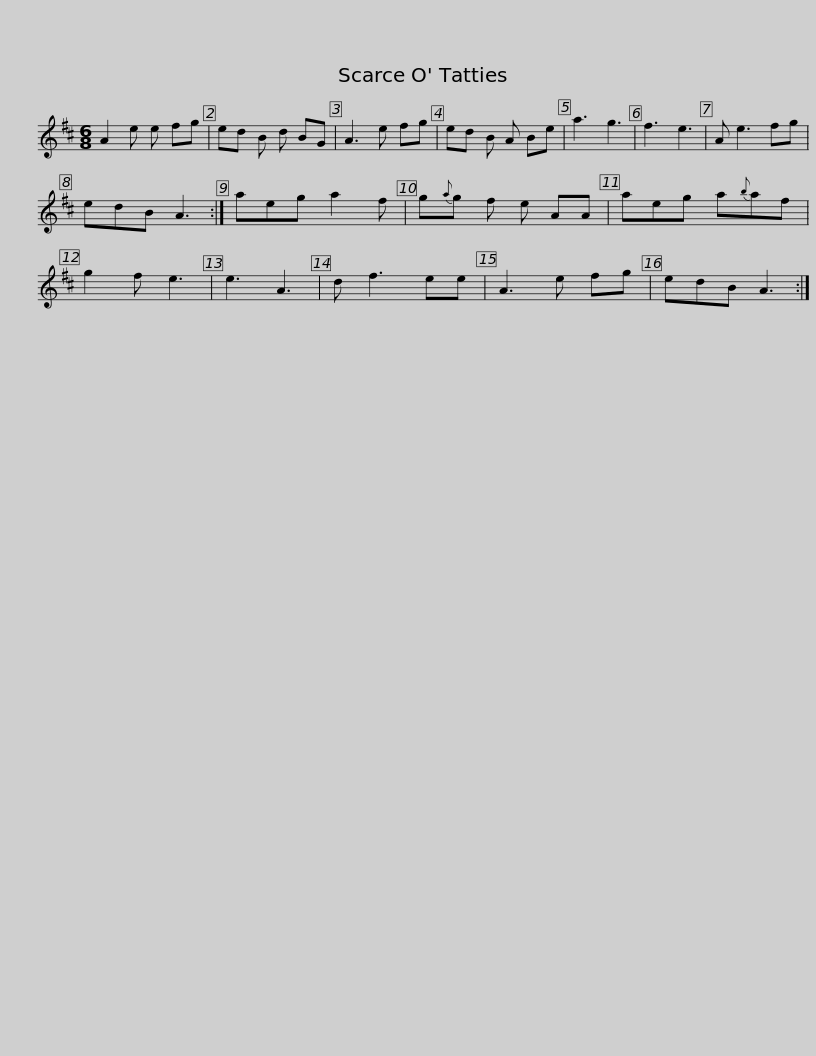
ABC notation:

X:1
L:1/8
M:6/8
I:linebreak $
K:D
V:1 treble
V:1
 A2 e e fg | ed B d BG | A3 e fg | ed B A Be | a3 g3 | %5
 f3 e3 | A e3 fg | edB A3 :|$ aeg a2 f | g{a}g f e AA | %10
 aeg a{b}af | g2 f e3 | e3 A3 | d f3 ee | A3 e fg | %15
 edB A3 :| %16
